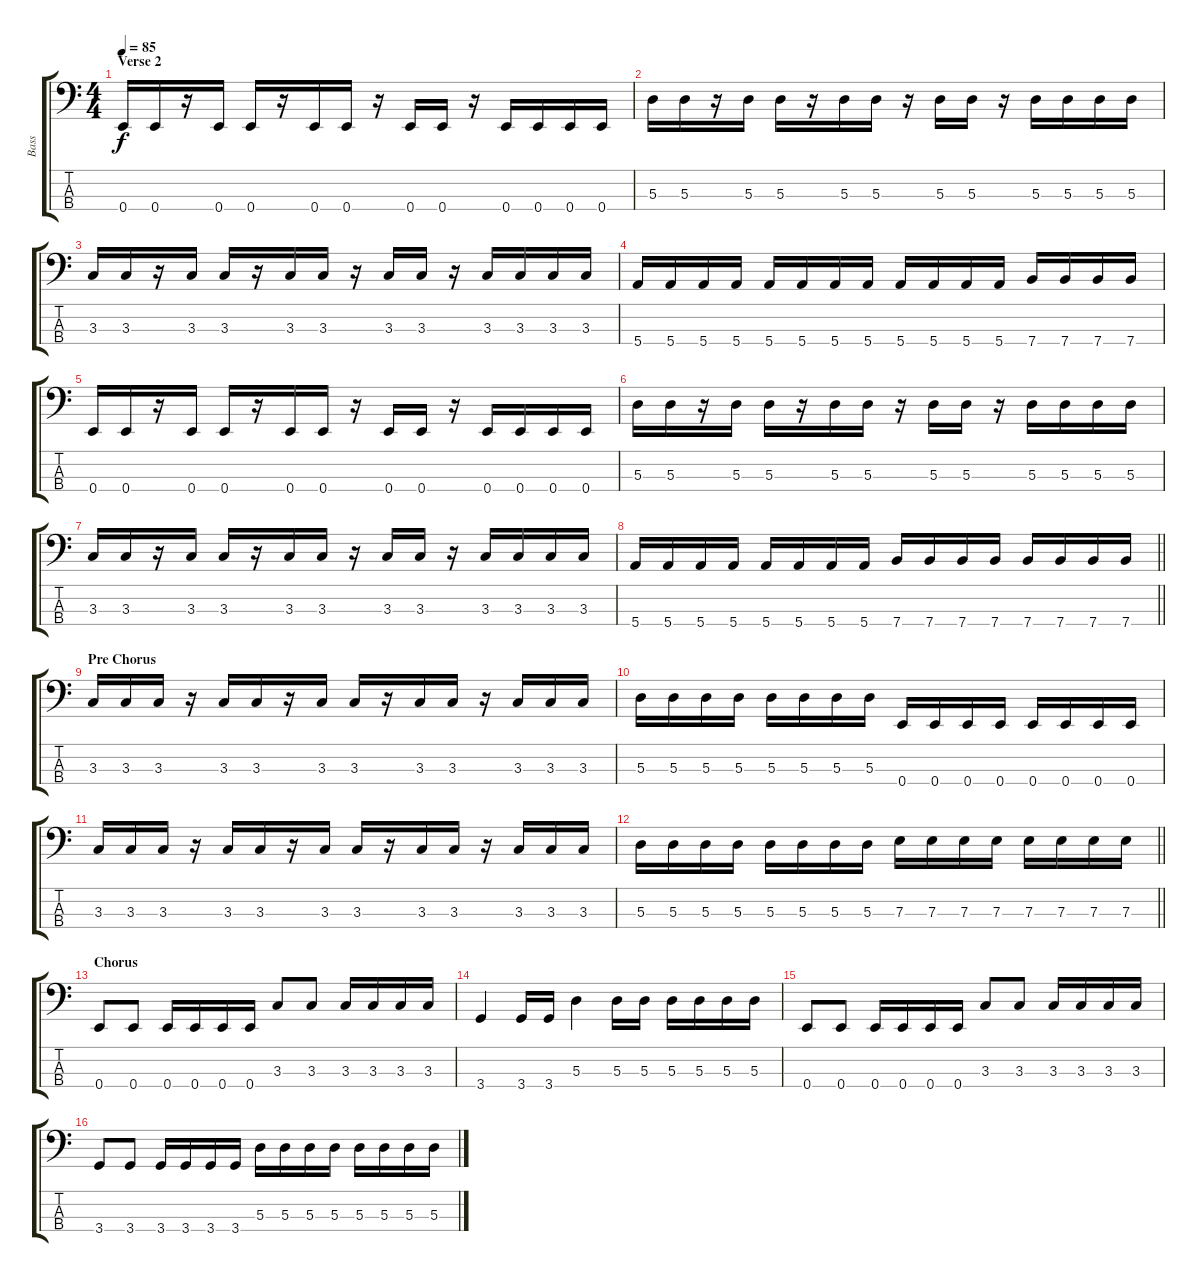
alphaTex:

\track ("Bass" "Bass") {instrument electricbasspick}
\staff {score tabs}
\tuning (G2 D2 A1 E1) {hide}
\ts (4 4)
\section ("" "Verse 2")
\tempo 85
\clef f4
\ks c
0.4.16{dy f} 0.4.16 r.16 0.4.16 0.4.16 r.16 0.4.16 0.4.16 r.16 0.4.16 0.4.16 r.16 0.4.16 0.4.16 0.4.16 0.4.16 |
5.3.16 5.3.16 r.16 5.3.16 5.3.16 r.16 5.3.16 5.3.16 r.16 5.3.16 5.3.16 r.16 5.3.16 5.3.16 5.3.16 5.3.16 |
3.3.16 3.3.16 r.16 3.3.16 3.3.16 r.16 3.3.16 3.3.16 r.16 3.3.16 3.3.16 r.16 3.3.16 3.3.16 3.3.16 3.3.16 |
5.4.16 5.4.16 5.4.16 5.4.16 5.4.16 5.4.16 5.4.16 5.4.16 5.4.16 5.4.16 5.4.16 5.4.16 7.4.16 7.4.16 7.4.16 7.4.16 |
0.4.16 0.4.16 r.16 0.4.16 0.4.16 r.16 0.4.16 0.4.16 r.16 0.4.16 0.4.16 r.16 0.4.16 0.4.16 0.4.16 0.4.16 |
5.3.16 5.3.16 r.16 5.3.16 5.3.16 r.16 5.3.16 5.3.16 r.16 5.3.16 5.3.16 r.16 5.3.16 5.3.16 5.3.16 5.3.16 |
3.3.16 3.3.16 r.16 3.3.16 3.3.16 r.16 3.3.16 3.3.16 r.16 3.3.16 3.3.16 r.16 3.3.16 3.3.16 3.3.16 3.3.16 |
\barLineRight lightlight
5.4.16 5.4.16 5.4.16 5.4.16 5.4.16 5.4.16 5.4.16 5.4.16 7.4.16 7.4.16 7.4.16 7.4.16 7.4.16 7.4.16 7.4.16 7.4.16 |
\section ("" "Pre Chorus")
3.3.16 3.3.16 3.3.16 r.16 3.3.16 3.3.16 r.16 3.3.16 3.3.16 r.16 3.3.16 3.3.16 r.16 3.3.16 3.3.16 3.3.16 |
5.3.16 5.3.16 5.3.16 5.3.16 5.3.16 5.3.16 5.3.16 5.3.16 0.4.16 0.4.16 0.4.16 0.4.16 0.4.16 0.4.16 0.4.16 0.4.16 |
3.3.16 3.3.16 3.3.16 r.16 3.3.16 3.3.16 r.16 3.3.16 3.3.16 r.16 3.3.16 3.3.16 r.16 3.3.16 3.3.16 3.3.16 |
\barLineRight lightlight
5.3.16 5.3.16 5.3.16 5.3.16 5.3.16 5.3.16 5.3.16 5.3.16 7.3.16 7.3.16 7.3.16 7.3.16 7.3.16 7.3.16 7.3.16 7.3.16 |
\section ("" "Chorus")
0.4.8 0.4.8 0.4.16 0.4.16 0.4.16 0.4.16 3.3.8 3.3.8 3.3.16 3.3.16 3.3.16 3.3.16 |
3.4.4 3.4.16 3.4.16 5.3.4 5.3.16 5.3.16 5.3.16 5.3.16 5.3.16 5.3.16 |
0.4.8 0.4.8 0.4.16 0.4.16 0.4.16 0.4.16 3.3.8 3.3.8 3.3.16 3.3.16 3.3.16 3.3.16 |
3.4.8 3.4.8 3.4.16 3.4.16 3.4.16 3.4.16 5.3.16 5.3.16 5.3.16 5.3.16 5.3.16 5.3.16 5.3.16 5.3.16
